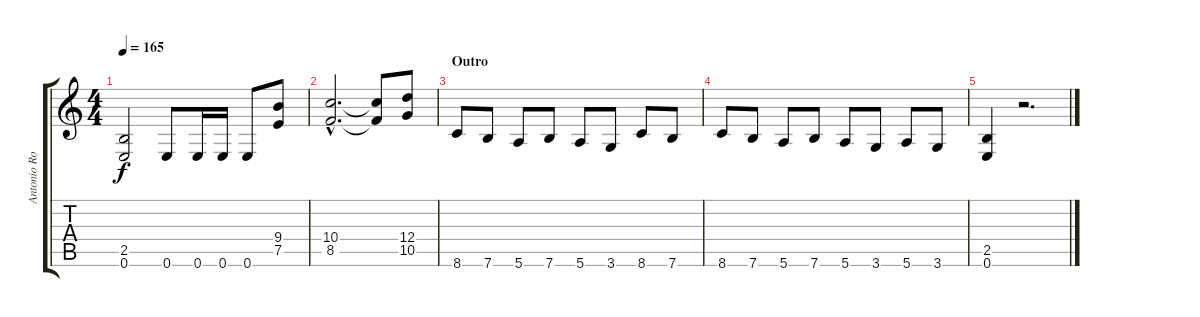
\track ("Antonio Romano (Gtr 1)" "Antonio Ro") {instrument distortionguitar}
\staff {score tabs}
\tuning (E4 B3 G3 D3 A2 E2) {hide}
\ts (4 4)
\tempo 165
\clef g2
\ks c
(2.5 0.6).2{dy f} 0.6.8 0.6.16 0.6.16 0.6.8 (9.4 7.5).8 |
(10.4{hac} 8.5{hac}).2{d} (10.4{t} 8.5{t}).8 (12.4 10.5).8 |
\section ("" "Outro")
8.6.8 7.6.8 5.6.8 7.6.8 5.6.8 3.6.8 8.6.8 7.6.8 |
8.6.8 7.6.8 5.6.8 7.6.8 5.6.8 3.6.8 5.6.8 3.6.8 |
(2.5 0.6).4 r.2{d}
